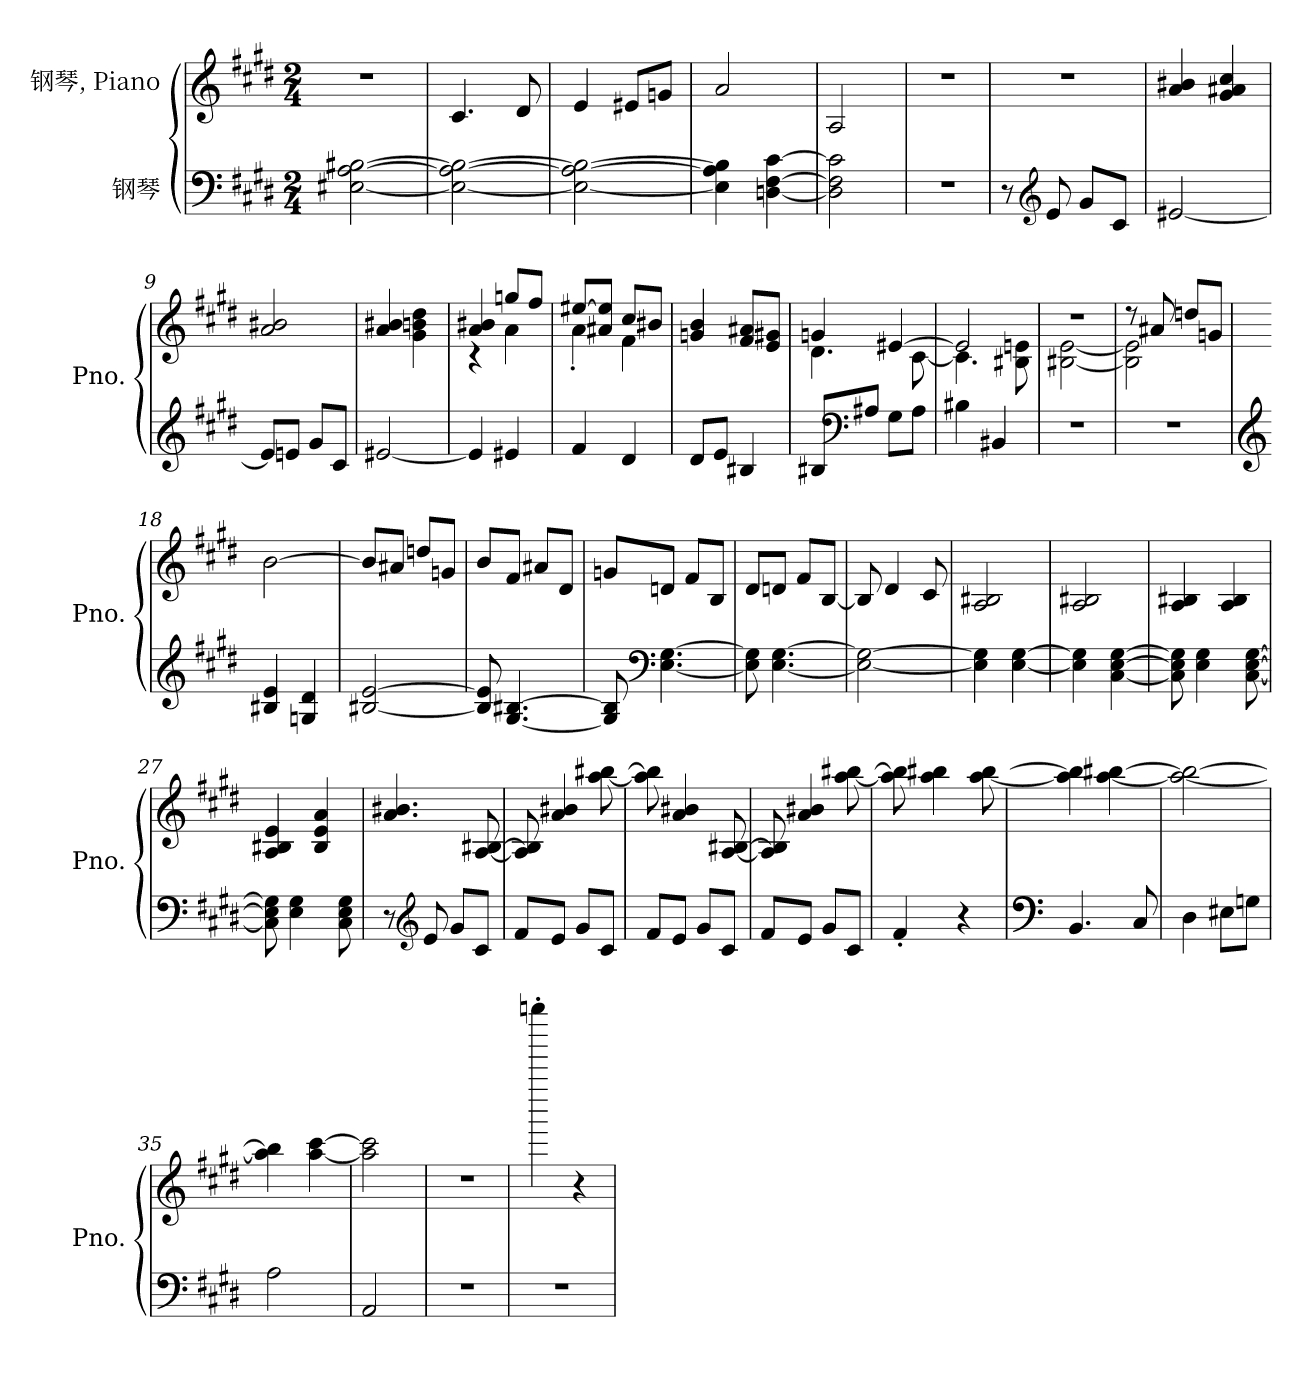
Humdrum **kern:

**kern	**kern
*part2	*part1
*staff2	*staff1
*I"钢琴	*I"钢琴, Piano
*	*I'Pno.
*clefF4	*clefG2
*k[f#c#g#d#]	*k[f#c#g#d#]
*M2/4	*M2/4
*MM60	*MM60
=1	=1
[2E#X\ [2A\ [2B#X\	2r
=2	=2
2E#\_ 2A\_ 2B#\_	4.c#/
.	8d#/
=3	=3
2E#\_ 2A\_ 2B#\_	4e/
.	8e#X/L
.	8gn/J
=4	=4
4E#\] 4A\] 4B#\]	2a/
[4Dn\ [4F#\ [4c#\	.
=5	=5
2D\] 2F#\] 2c#\]	2A/
=6	=6
2r	2r
=7	=7
8r	2r
*clefG2	*
8e/	.
8g#/L	.
8c#/J	.
=8	=8
[2e#X/	4a/ 4b#X/
.	4g#/ 4a#X/ 4cc#/
!!LO:LB:g=z
=9	=9
8e#/L]	2a/ 2b#X/
8en/J	.
8g#/L	.
8c#/J	.
=10	=10
[2e#X/	4a/ 4b#X/
.	4g#\ 4bn\ 4dd#\
=11	=11
*	*^
4e#/]	4a/ 4b#X/	4r
4e#X/	8ggn/L	4a\
.	8ff#/J	.
=12	=12	=12
4f#/	[8ee#X/L	4a'\
.	8a#X/ 8ee#/]J	.
4d#/	8cc#/L	4f#\
.	8b#X/J	.
*	*v	*v
=13	=13
8d#/L	4gn/ 4b/
8e/J	.
4B#X/	8f#/ 8a#X/L
.	8e/ 8g#X/J
=14	=14
*	*^
8B#X/L	4gn/	4.d#\
*clefF4	*	*
8A#X/J	.	.
8G#\L	[4e#X/	.
8A#\J	.	[8c#\
!!LO:LB:g=z	!!
=15	=15	=15
4B#X\	2e#/]	4.c#\]
4BB#X/	.	.
.	.	8B#X\ 8en\
=16	=16	=16
2r	2r	[2B#X\ [2e\
=17	=17	=17
2r	8r	2B#\] 2e\]
.	8a#X/	.
.	8ddn/L	.
.	8gn/J	.
*	*v	*v
=18	=18
*clefG2	*
4B#X/ 4e/	[2b\
4Gn/ 4d#/	.
=19	=19
[2B#X/ [2e/	8b/L]
.	8a#X/J
.	8ddn/L
.	8gn/J
=20	=20
8B#/] 8e/]	8b/L
[4.G#/ [4.B#X/	8f#/J
.	8a#X/L
.	8d#/J
!!LO:LB:g=z
=21	=21
8G#/] 8B#/]	8gn/L
*clefF4	*
[4.E\ [4.G#\	8dn/J
.	8f#/L
.	8B/J
=22	=22
8E\] 8G#\]	8d#/L
[4.E\ [4.G#\	8dn/J
.	8f#/L
.	[8B/J
=23	=23
2E\_ 2G#\_	8B/]
.	4d#/
.	8c#/
=24	=24
4E\] 4G#\]	2A/ 2B#X/
[4E\ [4G#\	.
=25	=25
4E\] 4G#\]	2A/ 2B#X/
[4C#\ [4E\ [4G#\	.
=26	=26
8C#\] 8E\] 8G#\]	4A/ 4B#X/
4E\ 4G#\	.
.	4A/ 4B#/
[8C#\ [8E\ [8G#\	.
=27	=27
8C#\] 8E\] 8G#\]	4A/ 4B#X/ 4e/
4E\ 4G#\	.
.	4B#/ 4e/ 4a/
8C#\ 8E\ 8G#\	.
=28	=28
8r	4.a/ 4.b#X/
*clefG2	*
8e/	.
8g#/L	.
8c#/J	[8A/ [8B#X/
!!LO:LB:g=z
=29	=29
8f#/L	8A/] 8B#/]
8e/J	4a/ 4b#X/
8g#/L	.
8c#/J	[8aa\ [8bb#X\
=30	=30
8f#/L	8aa\] 8bb#\]
8e/J	4a/ 4b#X/
8g#/L	.
8c#/J	[8A/ [8B#X/
=31	=31
8f#/L	8A/] 8B#/]
8e/J	4a/ 4b#X/
8g#/L	.
8c#/J	[8aa\ [8bb#X\
=32	=32
4f#'/	8aa\] 8bb#\]
.	4aa\ 4bb#X\
4r	.
.	[8aa\ [8bb#\
=33	=33
*clefF4	*
4.BB/	4aa\] 4bb#\]
.	[4aa\ [4bb#X\
8C#/	.
=34	=34
4D#\	2aa\_ 2bb#\_
8E#X\L	.
8Gn\J	.
!!LO:LB:g=z
=35	=35
2A\	4aa\] 4bb#\]
.	[4aa\ [4ccc#\
=36	=36
2AA/	2aa\] 2ccc#\]
=37	=37
2r	2r
=38	=38
2r	4gggggg'\
.	4r
=	=
*-	*-
